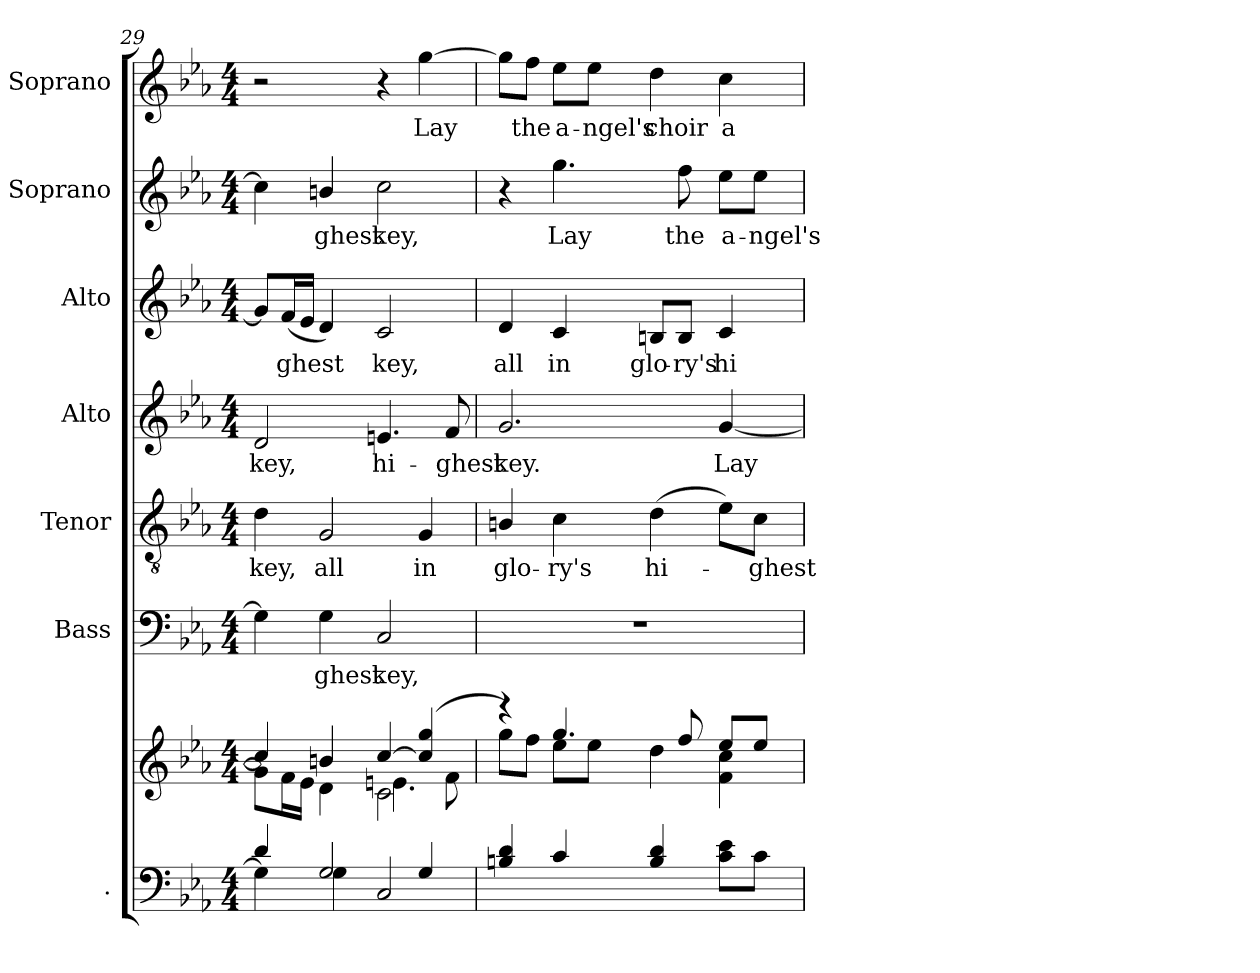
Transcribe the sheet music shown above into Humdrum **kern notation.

**kern	**kern	**kern	**text	**kern	**text	**kern	**text	**kern	**text	**kern	**text	**kern	**text
*part7	*part7	*part6	*part6	*part5	*part5	*part4	*part4	*part3	*part3	*part2	*part2	*part1	*part1
*staff8	*staff7	*staff6	*staff6	*staff5	*staff5	*staff4	*staff4	*staff3	*staff3	*staff2	*staff2	*staff1	*staff1
*I".	*	*I"Bass	*	*I"Tenor	*	*I"Alto	*	*I"Alto	*	*I"Soprano	*	*I"Soprano	*
*	*	*I'B.	*	*I'T.	*	*	*	*I'A.	*	*	*	*I'S.	*
*clefF4	*clefG2	*clefF4	*	*clefGv2	*	*clefG2	*	*clefG2	*	*clefG2	*	*clefG2	*
*	*	*	*	*ITrd7c12	*	*	*	*	*	*	*	*	*
*k[b-e-a-]	*k[b-e-a-]	*k[b-e-a-]	*	*k[b-e-a-]	*	*k[b-e-a-]	*	*k[b-e-a-]	*	*k[b-e-a-]	*	*k[b-e-a-]	*
*E-:	*E-:	*E-:	*	*E-:	*	*E-:	*	*E-:	*	*E-:	*	*E-:	*
*M4/4	*M4/4	*M4/4	*	*M4/4	*	*M4/4	*	*M4/4	*	*M4/4	*	*M4/4	*
=29	=29	=29	=29	=29	=29	=29	=29	=29	=29	=29	=29	=29	=29
*^	*^	*	*	*	*	*	*	*	*	*	*	*	*
*	*	*	*^	*	*	*	*	*	*	*	*	*	*	*	*
!	!	!	!	!	!	!	!	!LO:LY:b:color=#000000	!	!	!	!	!	!	!	!
!	!	!	!	!	!	!	!	!	!	!LO:LY:b:color=#000000	!	!	!	!	!	!
4di/	4Gi\]	4cci/]	8gi\L]	2ryy	4Gi\]	.	4Di\	key,	2di/	key,	8gi/L]	.	4cci\]	.	2r	.
!	!	!	!	!	!	!	!	!	!	!	!	!LO:LY:b:color=#000000	!	!	!	!
.	.	.	16fi\L	.	.	.	.	.	.	.	(16fi/L	-ghest	.	.	.	.
.	.	.	16e-i\JJ	.	.	.	.	.	.	.	16e-i/JJ	.	.	.	.	.
!	!	!	!	!	!	!LO:LY:b:color=#000000	!	!	!	!	!	!	!	!	!	!
!	!	!	!	!	!	!	!	!LO:LY:b:color=#000000	!	!	!	!	!	!	!	!
!	!	!	!	!	!	!	!	!	!	!	!	!	!	!LO:LY:b:color=#000000	!	!
2Gi/	4Gi\	4bni/	4di\	.	4Gi\	-ghest	2GGi/	all	.	.	4di/)	.	4bni/	-ghest	.	.
!	!	!	!	!	!	!LO:LY:b:color=#000000	!	!	!	!	!	!	!	!	!	!
!	!	!	!	!	!	!	!	!	!	!LO:LY:b:color=#000000	!	!	!	!	!	!
!	!	!	!	!	!	!	!	!	!	!	!	!LO:LY:b:color=#000000	!	!	!	!
!	!	!	!	!	!	!	!	!	!	!	!	!	!	!LO:LY:b:color=#000000	!	!
.	2Ci/	[4cci/	2ci\	4.eni\	2Ci/	key,	.	.	4.eni/	hi-	2ci/	key,	2cci\	key,	4r	.
!	!	!	!	!	!	!	!	!LO:LY:b:color=#000000	!	!	!	!	!	!	!	!
!	!	!	!	!	!	!	!	!	!	!	!	!	!	!	!	!LO:LY:b:color=#000000
4Gi/	.	(4cci/] 4ggi	.	.	.	.	4GGi/	in	.	.	.	.	.	.	[4ggi\	Lay
!	!	!	!	!	!	!	!	!	!	!LO:LY:b:color=#000000	!	!	!	!	!	!
.	.	.	.	8fi\	.	.	.	.	8fi/	-ghest	.	.	.	.	.	.
*v	*v	*	*	*	*	*	*	*	*	*	*	*	*	*	*	*
*	*	*v	*v	*	*	*	*	*	*	*	*	*	*	*	*
=30	=30	=30	=30	=30	=30	=30	=30	=30	=30	=30	=30	=30	=30	=30
*	*	*^	*	*	*	*	*	*	*	*	*	*	*	*
!	!	!	!	!	!	!	!LO:LY:b:color=#000000	!	!	!	!	!	!	!	!
*	*	*v	*v	*	*	*	*	*	*	*	*	*	*	*	*
*	*	*^	*	*	*	*	*	*	*	*	*	*	*	*
!	!	!	!	!	!	!	!	!	!LO:LY:b:color=#000000	!	!	!	!	!	!
*	*	*v	*v	*	*	*	*	*	*	*	*	*	*	*	*
*	*	*^	*	*	*	*	*	*	*	*	*	*	*	*
!	!	!	!	!	!	!	!	!	!	!	!LO:LY:b:color=#000000	!	!	!	!
*	*	*v	*v	*	*	*	*	*	*	*	*	*	*	*	*
4Bni/ 4di	4r)	8ggi\L	1r	.	4BBni/	glo-	2.gi/	key.	4di/	all	4r	.	8ggi\L]	.
!	!	!	!	!	!	!	!	!	!	!	!	!	!	!LO:LY:b:color=#000000
.	.	8ffi\J	.	.	.	.	.	.	.	.	.	.	8ffi\J	the
!	!	!	!	!	!	!LO:LY:b:color=#000000	!	!	!	!	!	!	!	!
!	!	!	!	!	!	!	!	!	!	!LO:LY:b:color=#000000	!	!	!	!
!	!	!	!	!	!	!	!	!	!	!	!	!LO:LY:b:color=#000000	!	!
!	!	!	!	!	!	!	!	!	!	!	!	!	!	!LO:LY:b:color=#000000
4ci/	4.ggi/	8ee-i\L	.	.	4Ci\	-ry's	.	.	4ci/	in	4.ggi\	Lay	8ee-i\L	a-
!	!	!	!	!	!	!	!	!	!	!	!	!	!	!LO:LY:b:color=#000000
.	.	8ee-i\J	.	.	.	.	.	.	.	.	.	.	8ee-i\J	-ngel's
!	!	!	!	!	!	!LO:LY:b:color=#000000	!	!	!	!	!	!	!	!
!	!	!	!	!	!	!	!	!	!	!LO:LY:b:color=#000000	!	!	!	!
!	!	!	!	!	!	!	!	!	!	!	!	!	!	!LO:LY:b:color=#000000
4Bi/ 4di	.	4ddi\	.	.	(4Di\	hi-	.	.	8Bni/L	glo-	.	.	4ddi\	choir
!	!	!	!	!	!	!	!	!	!	!LO:LY:b:color=#000000	!	!	!	!
!	!	!	!	!	!	!	!	!	!	!	!	!LO:LY:b:color=#000000	!	!
.	8ffi/	.	.	.	.	.	.	.	8Bi/J	-ry's	8ffi\	the	.	.
!	!	!	!	!	!	!	!	!LO:LY:b:color=#000000	!	!	!	!	!	!
!	!	!	!	!	!	!	!	!	!	!LO:LY:b:color=#000000	!	!	!	!
!	!	!	!	!	!	!	!	!	!	!	!	!LO:LY:b:color=#000000	!	!
!	!	!	!	!	!	!	!	!	!	!	!	!	!	!LO:LY:b:color=#000000
8ci\ 8e-i\L	8ee-i/L	4fi\ 4cci	.	.	8E-i\L)	.	[4gi/	Lay	4ci/	hi-	8ee-i\L	a-	4cci\	a-
!	!	!	!	!	!	!LO:LY:b:color=#000000	!	!	!	!	!	!	!	!
!	!	!	!	!	!	!	!	!	!	!	!	!LO:LY:b:color=#000000	!	!
8ci\J	8ee-i/J	.	.	.	8Ci\J	-ghest	.	.	.	.	8ee-i\J	-ngel's	.	.
*	*v	*v	*	*	*	*	*	*	*	*	*	*	*	*
=	=	=	=	=	=	=	=	=	=	=	=	=	=
*-	*-	*-	*-	*-	*-	*-	*-	*-	*-	*-	*-	*-	*-
